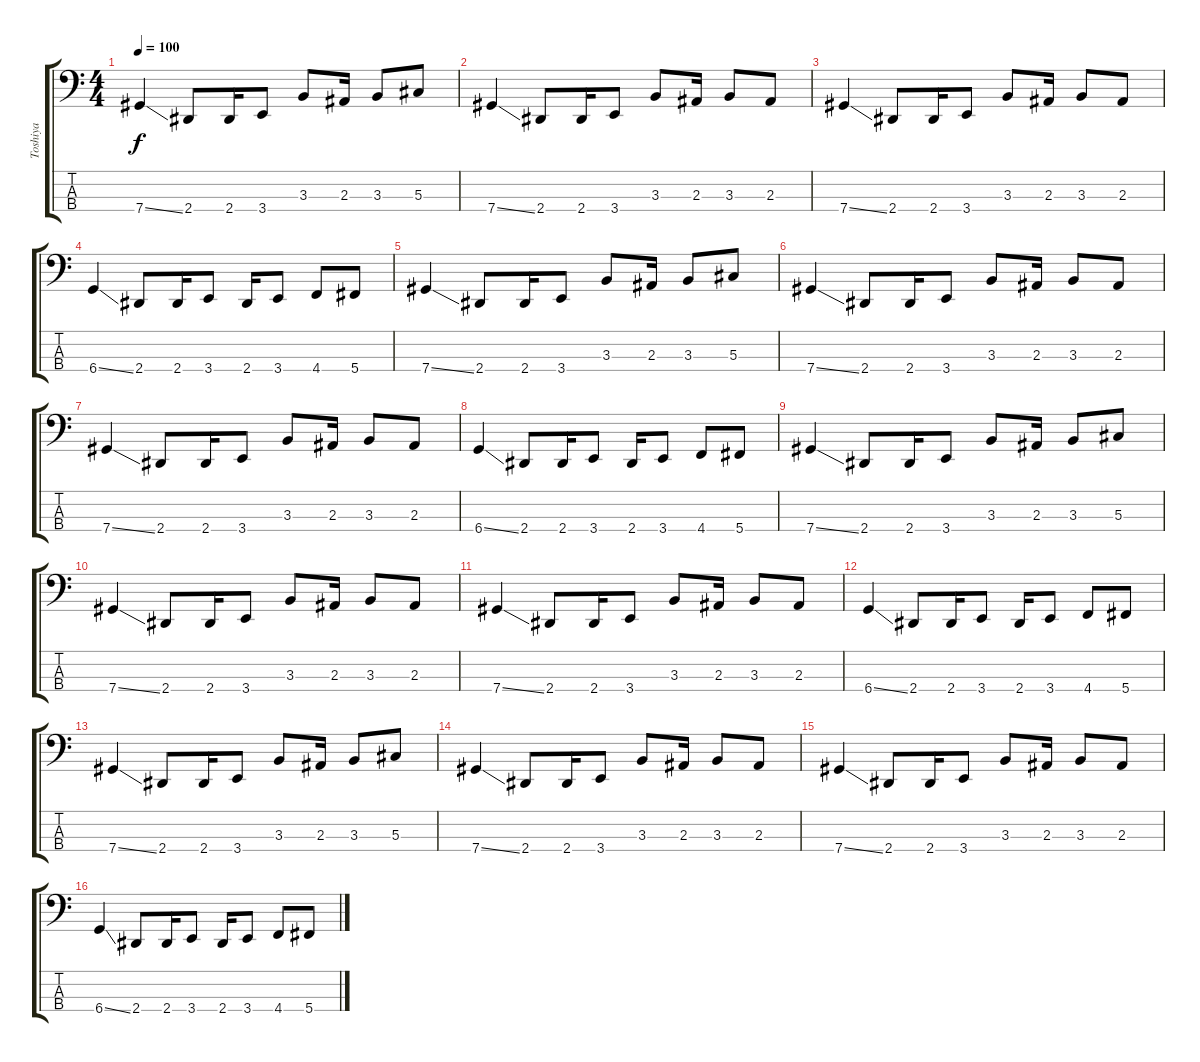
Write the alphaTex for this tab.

\track ("Toshiya" "Toshiya") {instrument electricbasspick}
\staff {score tabs}
\tuning (Gb2 Db2 Ab1 Db1) {hide}
\ts (4 4)
\tempo 100
\clef f4
\ks c
7.4{ss}.4{dy f} 2.4.8 2.4.16 3.4.8 3.3.8 2.3.16 3.3.8 5.3.8 |
7.4{ss}.4 2.4.8 2.4.16 3.4.8 3.3.8 2.3.16 3.3.8 2.3.8 |
7.4{ss}.4 2.4.8 2.4.16 3.4.8 3.3.8 2.3.16 3.3.8 2.3.8 |
6.4{ss}.4 2.4.8 2.4.16 3.4.8 2.4.16 3.4.8 4.4.8 5.4.8 |
7.4{ss}.4 2.4.8 2.4.16 3.4.8 3.3.8 2.3.16 3.3.8 5.3.8 |
7.4{ss}.4 2.4.8 2.4.16 3.4.8 3.3.8 2.3.16 3.3.8 2.3.8 |
7.4{ss}.4 2.4.8 2.4.16 3.4.8 3.3.8 2.3.16 3.3.8 2.3.8 |
6.4{ss}.4 2.4.8 2.4.16 3.4.8 2.4.16 3.4.8 4.4.8 5.4.8 |
7.4{ss}.4 2.4.8 2.4.16 3.4.8 3.3.8 2.3.16 3.3.8 5.3.8 |
7.4{ss}.4 2.4.8 2.4.16 3.4.8 3.3.8 2.3.16 3.3.8 2.3.8 |
7.4{ss}.4 2.4.8 2.4.16 3.4.8 3.3.8 2.3.16 3.3.8 2.3.8 |
6.4{ss}.4 2.4.8 2.4.16 3.4.8 2.4.16 3.4.8 4.4.8 5.4.8 |
7.4{ss}.4 2.4.8 2.4.16 3.4.8 3.3.8 2.3.16 3.3.8 5.3.8 |
7.4{ss}.4 2.4.8 2.4.16 3.4.8 3.3.8 2.3.16 3.3.8 2.3.8 |
7.4{ss}.4 2.4.8 2.4.16 3.4.8 3.3.8 2.3.16 3.3.8 2.3.8 |
6.4{ss}.4 2.4.8 2.4.16 3.4.8 2.4.16 3.4.8 4.4.8 5.4.8
